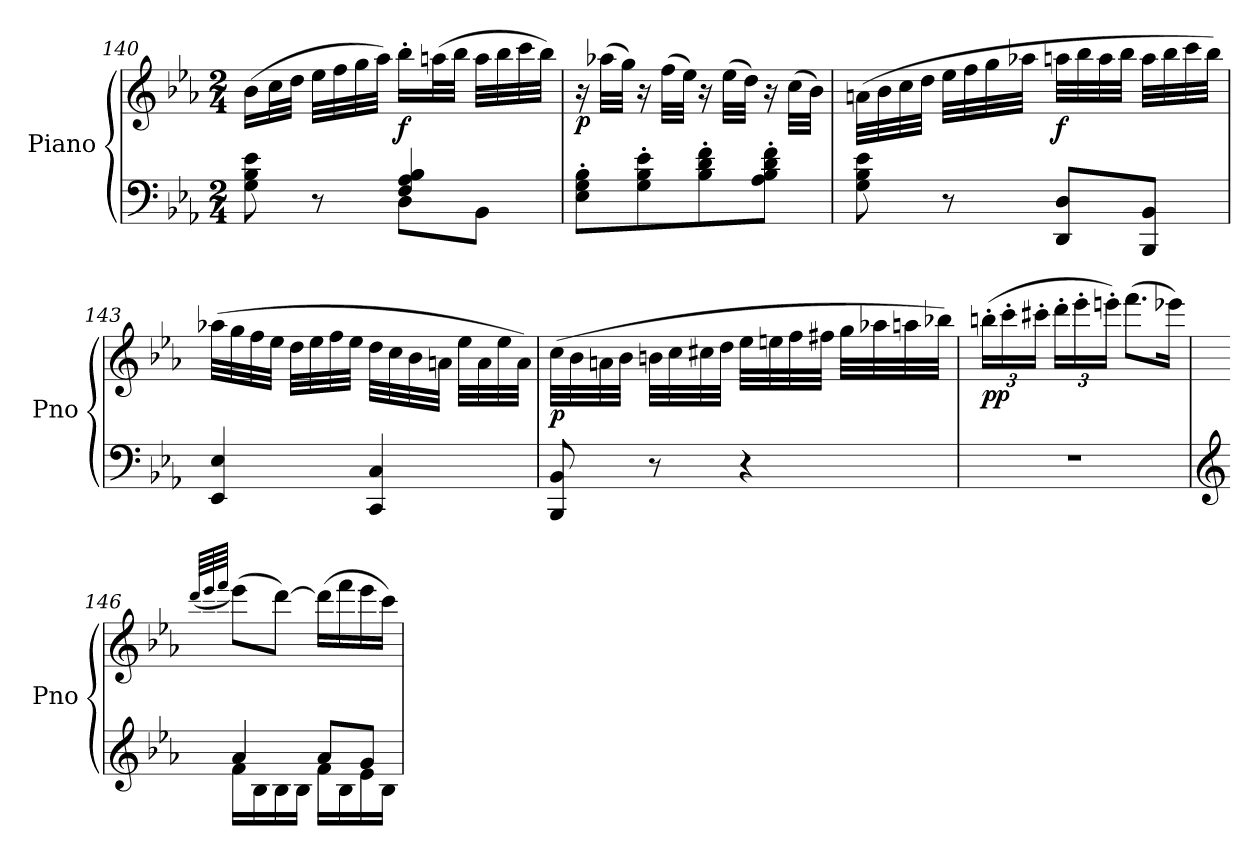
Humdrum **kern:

**kern	**kern	**dynam
*part1	*part1	*part1
*staff2	*staff1	*staff1/2
*I"Piano	*	*
*I'Pno	*	*
*clefF4	*clefG2	*
*k[b-e-a-]	*k[b-e-a-]	*
*E-:	*E-:	*
*M2/4	*M2/4	*
=140	=140	=140
*^	*	*
8G\ 8B-\ 8e-\	4ryy	(>16b-\LL	.
.	.	32cc\L	.
.	.	32dd\JJJ	.
8r	.	32ee-\LLL	.
.	.	32ff\	.
.	.	32gg\	.
.	.	32aa-\JJJ)	.
!	!	!	!LO:DY:b
4F/ 4A-/ 4B-/	8D\L	16bb-'\LL	f
.	.	(>32aan\L	.
.	.	32bb-\JJJ	.
.	8BB-\J	32aa\LLL	.
.	.	32bb-\	.
.	.	32ccc\	.
.	.	32bb-\JJJ)	.
*v	*v	*	*
!!LO:LB:g=z
=141	=141	=141
!	!	!LO:DY:b
8E-\' 8G\' 8B-\'L	16r	p
.	(>32aa-X\LLL	.
.	32gg\JJJ)	.
8G\' 8B-\' 8e-\'	16r	.
.	(>32ff\LLL	.
.	32ee-\JJJ)	.
8B-\' 8d\' 8f\'	16r	.
.	(>32ee-\LLL	.
.	32dd\JJJ)	.
8A-\' 8B-\' 8d\' 8f\'J	16r	.
.	(>32cc\LLL	.
.	32b-\JJJ)	.
=142	=142	=142
8G\ 8B-\ 8e-\	(>32an\LLL	.
.	32b-\	.
.	32cc\	.
.	32dd\JJJ	.
8r	32ee-\LLL	.
.	32ff\	.
.	32gg\	.
.	32aa-X\JJJ	.
!	!	!LO:DY:b
8DD/ 8D/L	32aan\LLL	f
.	32bb-\	.
.	32aa\	.
.	32bb-\JJJ	.
8BBB-/ 8BB-/J	32aa\LLL	.
.	32bb-\	.
.	32ccc\	.
.	32bb-\JJJ)	.
=143	=143	=143
4EE-/ 4E-/	(>32aa-X\LLL	.
.	32gg\	.
.	32ff\	.
.	32ee-\JJJ	.
.	32dd\LLL	.
.	32ee-\	.
.	32ff\	.
.	32ee-\JJJ	.
4CC/ 4C/	32dd\LLL	.
.	32cc\	.
.	32b-\	.
.	32an\JJJ	.
.	32ee-\LLL	.
.	32a\	.
.	32ee-\	.
.	32a\JJJ)	.
!!LO:PB:g=z
=144	=144	=144
!	!	!LO:DY:b
8BBB-/ 8BB-/	(>32cc\LLL	p
.	32b-\	.
.	32an\	.
.	32b-\JJJ	.
8r	32bn\LLL	.
.	32cc\	.
.	32cc#X\	.
.	32dd\JJJ	.
4r	32ee-\LLL	.
.	32een\	.
.	32ff\	.
.	32ff#X\JJJ	.
.	32gg\LLL	.
.	32aa-X\	.
.	32aan\	.
.	32bb-X\JJJ)	.
=145	=145	=145
*	*Xbrackettup	*
!	!	!LO:DY:b
2r	(>24bbn'\LL	pp
.	24ccc'\	.
.	24ccc#X'\JJ	.
.	24ddd'\LL	.
.	24eee-'\	.
.	24eeen'\JJ)	.
.	(>8.fff\L	.
.	16eee-X\Jk)	.
=146	=146	=146
*clefG2	*	*
.	(<64qddd/LLLL	.
.	64qeee-/	.
.	64qfff/JJJJ	.
*^	*	*
4a-/	16f\LL	(>8eee-\L)	.
.	16B-\	.	.
.	16B-\	[8ddd\J)	.
.	16B-\JJ	.	.
8a-/L	16f\LL	(>16ddd\LL]	.
.	16B-\	16fff\	.
8g/J	16e-\	16eee-\	.
.	16B-\JJ	16ccc\JJ)	.
*v	*v	*	*
=	=	=
*-	*-	*-
